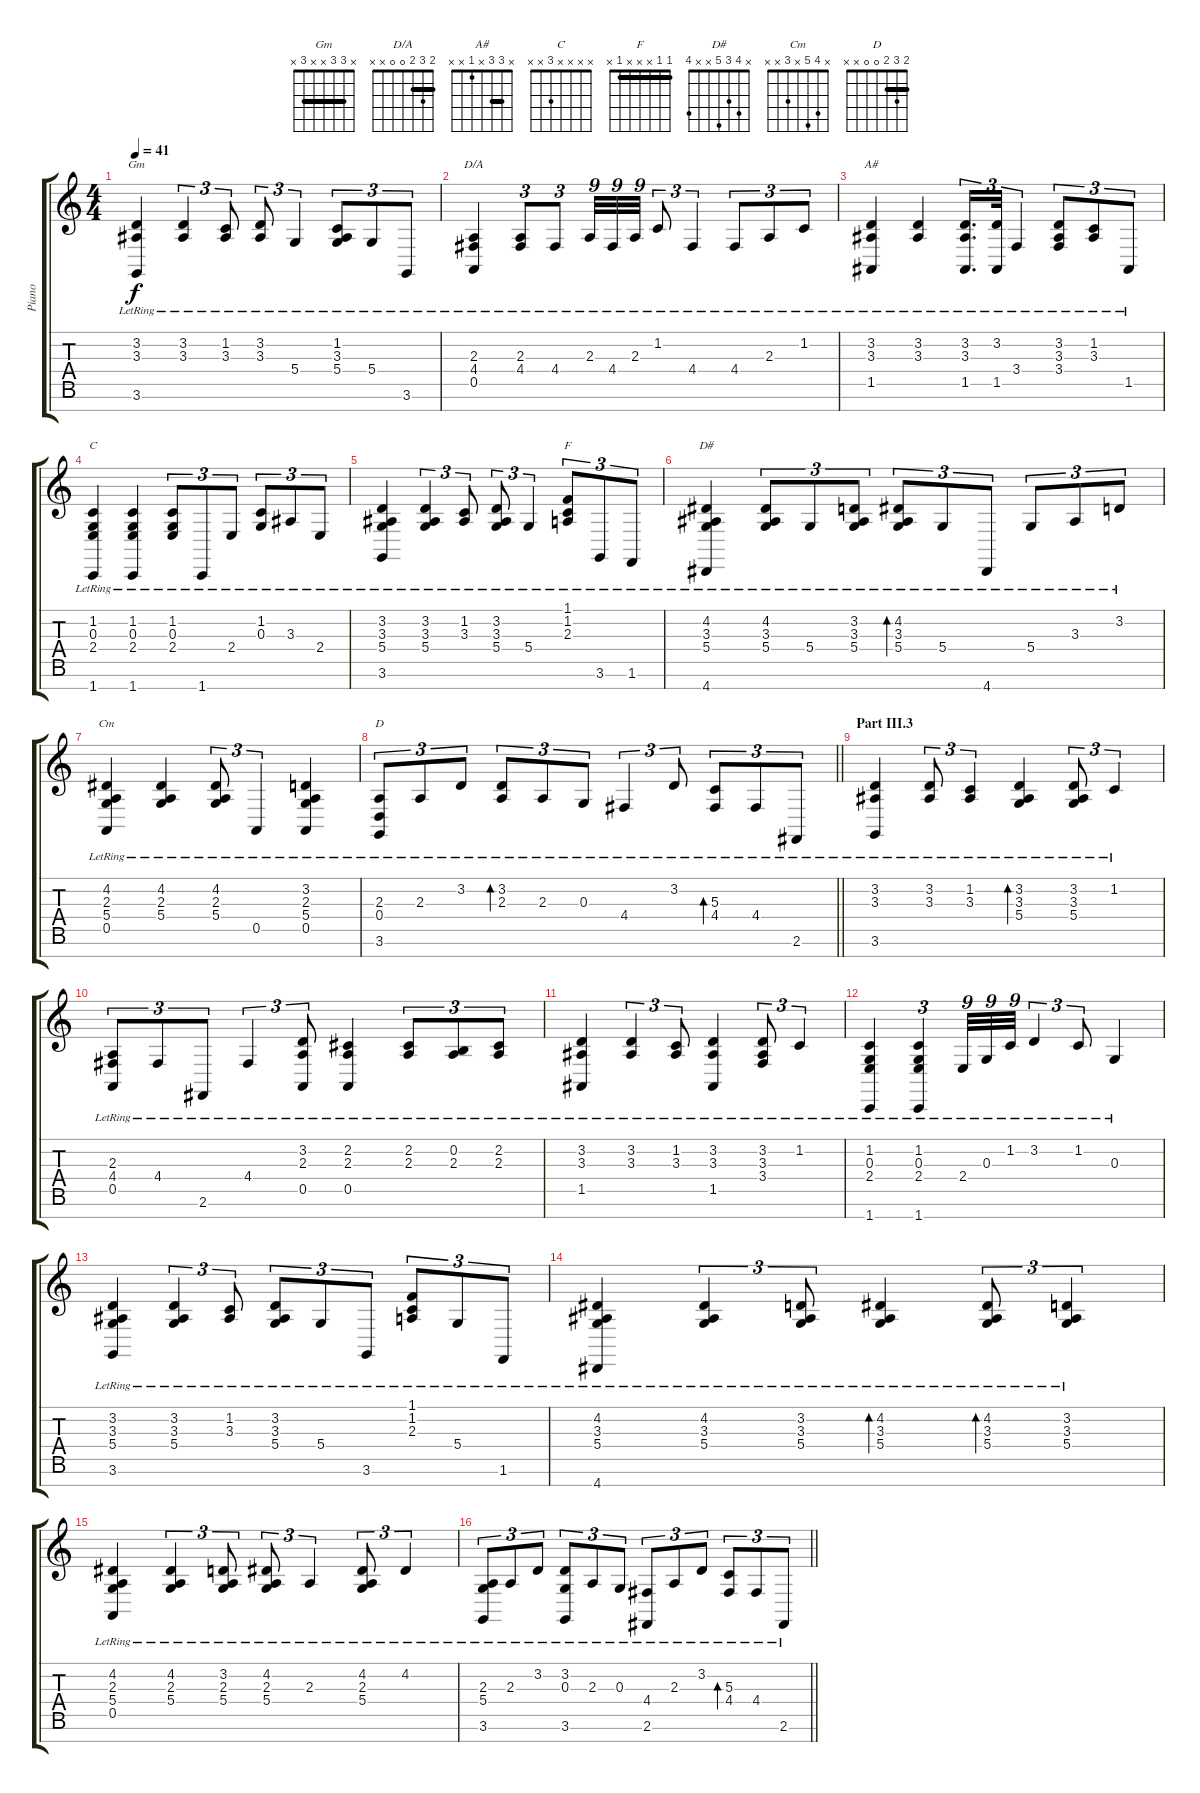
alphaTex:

\track ("Piano" "Piano") {instrument acousticgrandpiano}
\staff {score tabs}
\tuning (E4 B3 G3 D3 A2 E2 B1) {hide}
\chord ("Gm" x 3 3 x x 3 x) {barre 3}
\chord ("D/A" 2 3 2 0 0 x x) {barre 2}
\chord ("A#" x 3 3 x 1 x x) {barre 3}
\chord ("C" x x x x 3 x x)
\chord ("F" 1 1 x x x 1 x) {barre 1}
\chord ("D#" x 4 3 5 x x 4)
\chord ("Cm" x 4 5 x 3 x x)
\chord ("D" 2 3 2 0 0 x x) {barre 2}
\ts (4 4)
\tempo 41
\clef g2
\ks c
(3.2{lr} 3.3{lr} 3.6{lr}).4{ch "Gm" dy f} (3.2{lr} 3.3{lr}).4{tu (3 2)} (1.2{lr} 3.3{lr}).8{tu (3 2)} (3.2{lr} 3.3{lr}).8{tu (3 2)} 5.4{lr}.4{tu (3 2)} (1.2{lr} 3.3{lr} 5.4{lr}).8{tu (3 2)} 5.4{lr}.8{tu (3 2)} 3.6{lr}.8{tu (3 2)} |
(2.3{lr} 4.4{lr} 0.5{lr}).4{ch "D/A"} (2.3{lr} 4.4{lr}).8{tu (3 2)} 4.4{lr}.8{tu (3 2)} 2.3{lr}.32{tu (9 8)} 4.4{lr}.32{tu (9 8)} 2.3{lr}.32{tu (9 8)} 1.2{lr}.8{tu (3 2)} 4.4{lr}.4{tu (3 2)} 4.4{lr}.8{tu (3 2)} 2.3{lr}.8{tu (3 2)} 1.2{lr}.8{tu (3 2)} |
(3.2{lr} 3.3{lr} 1.5{lr}).4{ch "A#"} (3.2{lr} 3.3{lr}).4 (3.2{lr} 3.3{lr} 1.5{lr}).16{d tu (3 2)} (3.2{lr} 1.5{lr}).32{tu (3 2)} 3.4{lr}.4{tu (3 2)} (3.2{lr} 3.3{lr} 3.4{lr}).8{tu (3 2)} (1.2{lr} 3.3{lr}).8{tu (3 2)} 1.5{lr}.8{tu (3 2)} |
(1.2{lr} 0.3{lr} 2.4{lr} 1.7{lr}).4{ch "C"} (1.2{lr} 0.3{lr} 2.4{lr} 1.7{lr}).4 (1.2{lr} 0.3{lr} 2.4{lr}).8{tu (3 2)} 1.7{lr}.8{tu (3 2)} 2.4{lr}.8{tu (3 2)} (1.2{lr} 0.3{lr}).8{tu (3 2)} 3.3{lr}.8{tu (3 2)} 2.4{lr}.8{tu (3 2)} |
(3.2{lr} 3.3{lr} 5.4{lr} 3.6{lr}).4 (3.2{lr} 3.3{lr} 5.4{lr}).4{tu (3 2)} (1.2{lr} 3.3{lr}).8{tu (3 2)} (3.2{lr} 3.3{lr} 5.4{lr}).8{tu (3 2)} 5.4{lr}.4{tu (3 2)} (1.1{lr} 1.2{lr} 2.3{lr}).8{tu (3 2) ch "F"} 3.6{lr}.8{tu (3 2)} 1.6{lr}.8{tu (3 2)} |
(4.2{lr} 3.3{lr} 5.4{lr} 4.7{lr}).4{ch "D#"} (4.2{lr} 3.3{lr} 5.4{lr}).8{tu (3 2)} 5.4{lr}.8{tu (3 2)} (3.2{lr} 3.3{lr} 5.4{lr}).8{tu (3 2)} (4.2{lr} 3.3{lr} 5.4{lr}).8{tu (3 2) bd 60} 5.4{lr}.8{tu (3 2)} 4.7{lr}.8{tu (3 2)} 5.4{lr}.8{tu (3 2)} 3.3{lr}.8{tu (3 2)} 3.2{lr}.8{tu (3 2)} |
(4.2{lr} 2.3{lr} 5.4{lr} 0.5{lr}).4{ch "Cm"} (4.2{lr} 2.3{lr} 5.4{lr}).4 (4.2{lr} 2.3{lr} 5.4{lr}).8{tu (3 2)} 0.5{lr}.4{tu (3 2)} (3.2{lr} 2.3{lr} 5.4{lr} 0.5{lr}).4 |
\barLineRight lightlight
(2.3{lr} 0.4{lr} 3.6{lr}).8{tu (3 2) ch "D"} 2.3{lr}.8{tu (3 2)} 3.2{lr}.8{tu (3 2)} (3.2{lr} 2.3{lr}).8{tu (3 2) bd 60} 2.3{lr}.8{tu (3 2)} 0.3{lr}.8{tu (3 2)} 4.4{lr}.4{tu (3 2)} 3.2{lr}.8{tu (3 2)} (5.3{lr} 4.4{lr}).8{tu (3 2) bd 60} 4.4{lr}.8{tu (3 2)} 2.6{lr}.8{tu (3 2)} |
\section ("" "Part III.3")
(3.2{lr} 3.3{lr} 3.6{lr}).4 (3.2{lr} 3.3{lr}).8{tu (3 2)} (1.2{lr} 3.3{lr}).4{tu (3 2)} (3.2{lr} 3.3{lr} 5.4{lr}).4{bd 60} (3.2{lr} 3.3{lr} 5.4{lr}).8{tu (3 2)} 1.2{lr}.4{tu (3 2)} |
(2.3{lr} 4.4{lr} 0.5{lr}).8{tu (3 2)} 4.4{lr}.8{tu (3 2)} 2.6{lr}.8{tu (3 2)} 4.4{lr}.4{tu (3 2)} (3.2{lr} 2.3{lr} 0.5{lr}).8{tu (3 2)} (2.2{lr} 2.3{lr} 0.5{lr}).4 (2.2{lr} 2.3{lr}).8{tu (3 2)} (0.2{lr} 2.3{lr}).8{tu (3 2)} (2.2{lr} 2.3{lr}).8{tu (3 2)} |
(3.2{lr} 3.3{lr} 1.5{lr}).4 (3.2{lr} 3.3{lr}).4{tu (3 2)} (1.2{lr} 3.3{lr}).8{tu (3 2)} (3.2{lr} 3.3{lr} 1.5{lr}).4 (3.2{lr} 3.3{lr} 3.4{lr}).8{tu (3 2)} 1.2{lr}.4{tu (3 2)} |
(1.2{lr} 0.3{lr} 2.4{lr} 1.7{lr}).4 (1.2{lr} 0.3{lr} 2.4{lr} 1.7{lr}).4{tu (3 2)} 2.4{lr}.32{tu (9 8)} 0.3{lr}.32{tu (9 8)} 1.2{lr}.32{tu (9 8)} 3.2{lr}.4{tu (3 2)} 1.2{lr}.8{tu (3 2)} 0.3{lr}.4 |
(3.2{lr} 3.3{lr} 5.4{lr} 3.6{lr}).4 (3.2{lr} 3.3{lr} 5.4{lr}).4{tu (3 2)} (1.2{lr} 3.3{lr}).8{tu (3 2)} (3.2{lr} 3.3{lr} 5.4{lr}).8{tu (3 2)} 5.4{lr}.8{tu (3 2)} 3.6{lr}.8{tu (3 2)} (1.1{lr} 1.2{lr} 2.3{lr}).8{tu (3 2)} 5.4{lr}.8{tu (3 2)} 1.6{lr}.8{tu (3 2)} |
(4.2{lr} 3.3{lr} 5.4{lr} 4.7{lr}).4 (4.2{lr} 3.3{lr} 5.4{lr}).4{tu (3 2)} (3.2{lr} 3.3{lr} 5.4{lr}).8{tu (3 2)} (4.2{lr} 3.3{lr} 5.4{lr}).4{bd 60} (4.2{lr} 3.3{lr} 5.4{lr}).8{tu (3 2) bd 60} (3.2{lr} 3.3{lr} 5.4{lr}).4{tu (3 2)} |
(4.2{lr} 2.3{lr} 5.4{lr} 0.5{lr}).4 (4.2{lr} 2.3{lr} 5.4{lr}).4{tu (3 2)} (3.2{lr} 2.3{lr} 5.4{lr}).8{tu (3 2)} (4.2{lr} 2.3{lr} 5.4{lr}).8{tu (3 2)} 2.3{lr}.4{tu (3 2)} (4.2{lr} 2.3{lr} 5.4{lr}).8{tu (3 2)} 4.2{lr}.4{tu (3 2)} |
\barLineRight lightlight
(2.3{lr} 5.4{lr} 3.6{lr}).8{tu (3 2)} 2.3{lr}.8{tu (3 2)} 3.2{lr}.8{tu (3 2)} (3.2{lr} 0.3{lr} 3.6{lr}).8{tu (3 2)} 2.3{lr}.8{tu (3 2)} 0.3{lr}.8{tu (3 2)} (4.4{lr} 2.6{lr}).8{tu (3 2)} 2.3{lr}.8{tu (3 2)} 3.2{lr}.8{tu (3 2)} (5.3{lr} 4.4{lr}).8{tu (3 2) bd 60} 4.4{lr}.8{tu (3 2)} 2.6{lr}.8{tu (3 2)}
